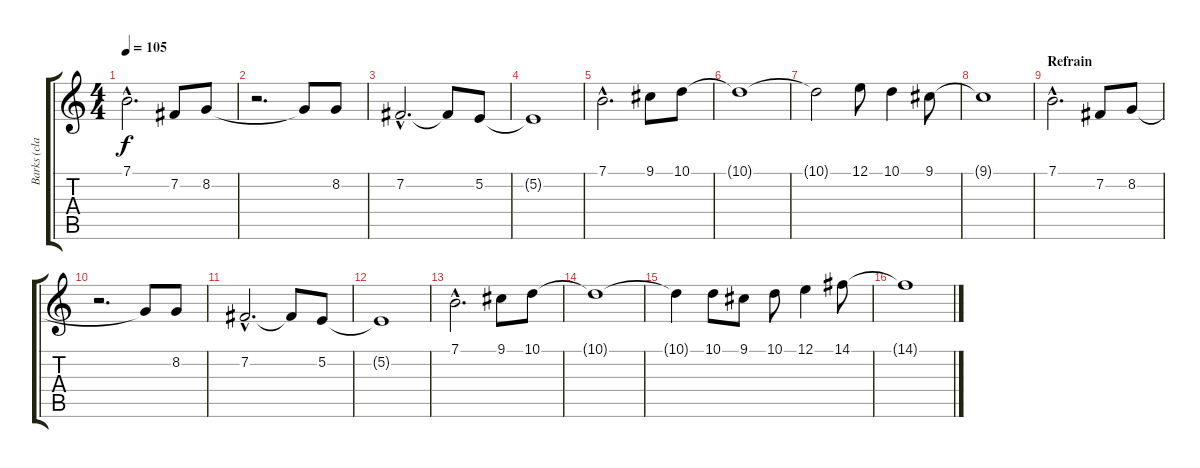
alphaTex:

\track ("Barks (clarinette)" "Barks (cla") {instrument clarinet}
\staff {score tabs}
\tuning (E4 B3 G3 D3 A2 E2) {hide}
\ts (4 4)
\tempo 105
\clef g2
\ks c
7.1{hac}.2{d dy f} 7.2.8 8.2.8 |
r.2{d} 8.2{t}.8 8.2.8 |
7.2{hac}.2{d} 7.2{t}.8 5.2.8 |
5.2{t}.1 |
7.1{hac}.2{d} 9.1.8 10.1.8 |
10.1{t}.1 |
10.1{t}.2 12.1.8 10.1.4 9.1.8 |
9.1{t}.1 |
\section ("" "Refrain")
7.1{hac}.2{d} 7.2.8 8.2.8 |
r.2{d} 8.2{t}.8 8.2.8 |
7.2{hac}.2{d} 7.2{t}.8 5.2.8 |
5.2{t}.1 |
7.1{hac}.2{d} 9.1.8 10.1.8 |
10.1{t}.1 |
10.1{t}.4 10.1.8 9.1.8 10.1.8 12.1.4 14.1.8 |
14.1{t}.1
